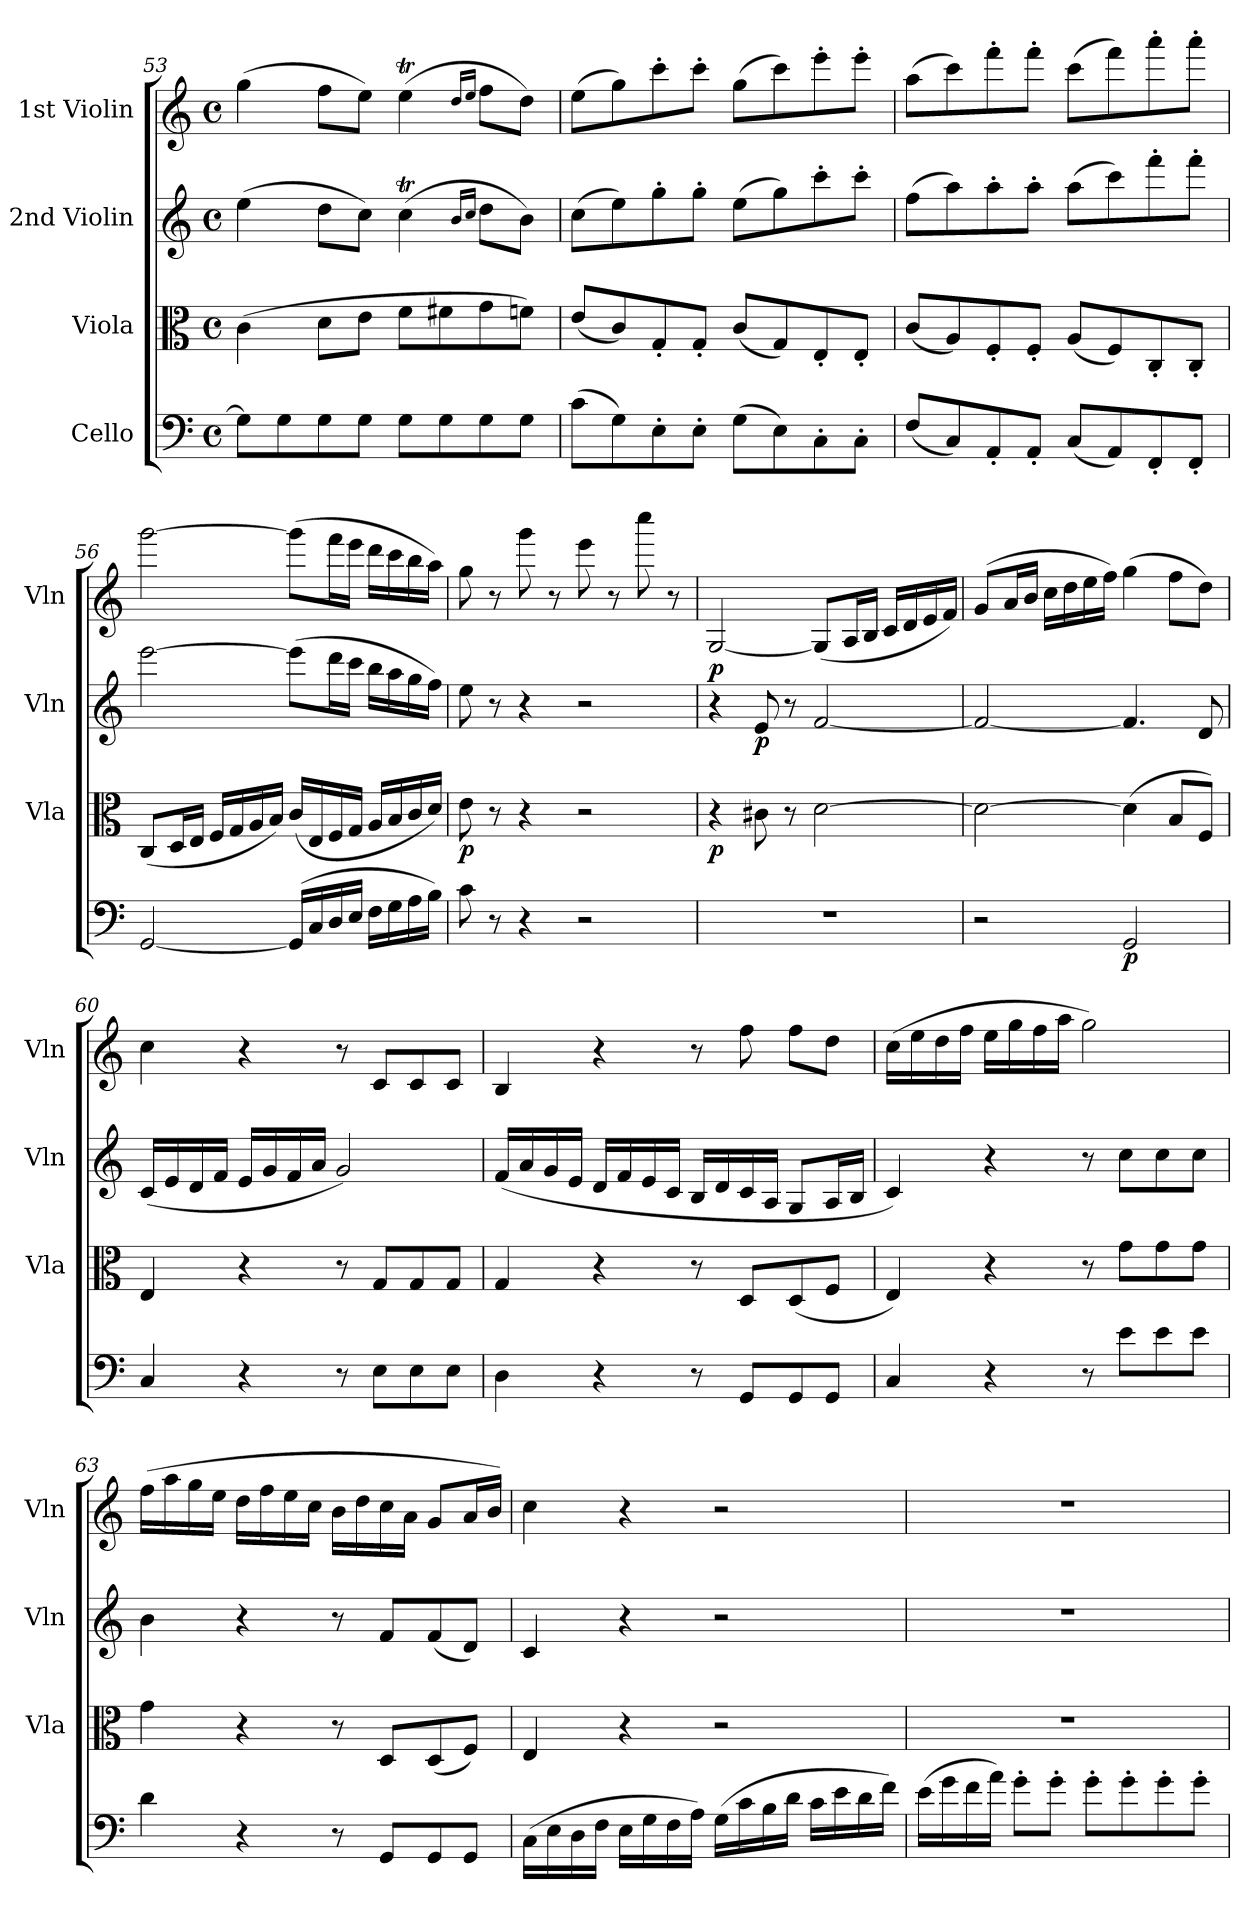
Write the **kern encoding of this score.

**kern	**dynam	**kern	**dynam	**kern	**dynam	**kern
*part4	*part4	*part3	*part3	*part2	*part2	*part1
*staff4	*staff4	*staff3	*staff3	*staff2	*staff2	*staff1
*I"Cello	*	*I"Viola	*	*I"2nd Violin	*	*I"1st Violin
*	*	*I'Vla	*	*I'Vln	*	*I'Vln
*clefF4	*	*clefC3	*	*clefG2	*	*clefG2
*k[]	*	*k[]	*	*k[]	*	*k[]
*M4/4	*	*M4/4	*	*M4/4	*	*M4/4
*met(c)	*	*met(c)	*	*met(c)	*	*met(c)
=53	=53	=53	=53	=53	=53	=53
8GL]	.	(4c	.	(4ee	.	(4gg
8G	.	.	.	.	.	.
8G	.	8dL	.	8ddL	.	8ffL
8GJ	.	8eJ	.	8ccJ)	.	8eeJ)
8GL	.	8fL	.	(4ccT	.	(4eet
8G	.	8f#X	.	.	.	.
.	.	.	.	16qqb/LL	.	16qqdd/LL
.	.	.	.	16qqcc/JJ	.	16qqee/JJ
8G	.	8g	.	8ddL	.	8ffL
8GJ	.	8fnJ)	.	8bJ)	.	8ddJ)
=54	=54	=54	=54	=54	=54	=54
(8cL	.	(8eL	.	(8ccL	.	(8eeL
8G)	.	8c)	.	8ee)	.	8gg)
8E'	.	8G'	.	8gg'	.	8ccc'
8E'J	.	8G'J	.	8gg'J	.	8ccc'J
(8GL	.	(8cL	.	(8eeL	.	(8ggL
8E)	.	8G)	.	8gg)	.	8ccc)
8C'	.	8E'	.	8ccc'	.	8eee'
8C'J	.	8E'J	.	8ccc'J	.	8eee'J
=55	=55	=55	=55	=55	=55	=55
(8FL	.	(8cL	.	(8ffL	.	(8aaL
8C)	.	8A)	.	8aa)	.	8ccc)
8AA'	.	8F'	.	8aa'	.	8fff'
8AA'J	.	8F'J	.	8aa'J	.	8fff'J
(8CL	.	(8AL	.	(8aaL	.	(8cccL
8AA)	.	8F)	.	8ccc)	.	8fff)
8FF'	.	8C'	.	8fff'	.	8aaa'
8FF'J	.	8C'J	.	8fff'J	.	8aaa'J
=56	=56	=56	=56	=56	=56	=56
[2GG	.	(8CL	.	[2eee	.	[2ggg
.	.	16DL	.	.	.	.
.	.	16EJJ	.	.	.	.
.	.	16FLL	.	.	.	.
.	.	16G	.	.	.	.
.	.	16A	.	.	.	.
.	.	16BJJ)	.	.	.	.
(16GGLL]	.	(16cLL	.	(8eeeL]	.	(8gggL]
16C	.	16E	.	.	.	.
16D	.	16F	.	16dddL	.	16fffL
16EJJ	.	16GJJ	.	16cccJJ	.	16eeeJJ
16FLL	.	16ALL	.	16bbLL	.	16dddLL
16G	.	16B	.	16aa	.	16ccc
16A	.	16c	.	16gg	.	16bb
16BJJ)	.	16dJJ)	.	16ffJJ)	.	16aaJJ)
=57	=57	=57	=57	=57	=57	=57
8c	.	8e	p	8ee	.	8gg
8r	.	8r	.	8r	.	8r
4r	.	4r	.	4r	.	8ggg
.	.	.	.	.	.	8r
2r	.	2r	.	2r	.	8eee
.	.	.	.	.	.	8r
.	.	.	.	.	.	8cccc
.	.	.	.	.	.	8r
=58	=58	=58	=58	=58	=58	=58
!	!	!	!	!	!LO:DY:a	!
1r	.	4r	p	4r	p	[2G
.	.	8c#X	.	8e	p	.
.	.	8r	.	8r	.	.
.	.	[2d	.	[2f	.	(8GL]
.	.	.	.	.	.	16AL
.	.	.	.	.	.	16BJJ
.	.	.	.	.	.	16cLL
.	.	.	.	.	.	16d
.	.	.	.	.	.	16e
.	.	.	.	.	.	16fJJ)
=59	=59	=59	=59	=59	=59	=59
2r	.	2d_	.	2f_	.	(8gL
.	.	.	.	.	.	16aL
.	.	.	.	.	.	16bJJ
.	.	.	.	.	.	16ccLL
.	.	.	.	.	.	16dd
.	.	.	.	.	.	16ee
.	.	.	.	.	.	16ffJJ)
2GG	p	(4d]	.	4.f]	.	(4gg
.	.	8BL	.	.	.	8ffL
.	.	8FJ)	.	8d	.	8ddJ)
=60	=60	=60	=60	=60	=60	=60
4C	.	4E	.	(16cLL	.	4cc
.	.	.	.	16e	.	.
.	.	.	.	16d	.	.
.	.	.	.	16fJJ	.	.
4r	.	4r	.	16eLL	.	4r
.	.	.	.	16g	.	.
.	.	.	.	16f	.	.
.	.	.	.	16aJJ	.	.
8r	.	8r	.	2g)	.	8r
8EL	.	8GL	.	.	.	8cL
8E	.	8G	.	.	.	8c
8EJ	.	8GJ	.	.	.	8cJ
=61	=61	=61	=61	=61	=61	=61
4D	.	4G	.	(16fLL	.	4B
.	.	.	.	16a	.	.
.	.	.	.	16g	.	.
.	.	.	.	16eJJ	.	.
4r	.	4r	.	16dLL	.	4r
.	.	.	.	16f	.	.
.	.	.	.	16e	.	.
.	.	.	.	16cJJ	.	.
8r	.	8r	.	16BLL	.	8r
.	.	.	.	16d	.	.
8GGL	.	8DL	.	16c	.	8ff
.	.	.	.	16AJJ	.	.
8GG	.	(8D	.	8GL	.	8ffL
8GGJ	.	8FJ	.	16AL	.	8ddJ
.	.	.	.	16BJJ	.	.
=62	=62	=62	=62	=62	=62	=62
4C	.	4E)	.	4c)	.	(16ccLL
.	.	.	.	.	.	16ee
.	.	.	.	.	.	16dd
.	.	.	.	.	.	16ffJJ
4r	.	4r	.	4r	.	16eeLL
.	.	.	.	.	.	16gg
.	.	.	.	.	.	16ff
.	.	.	.	.	.	16aaJJ
8r	.	8r	.	8r	.	2gg)
8eL	.	8gL	.	8ccL	.	.
8e	.	8g	.	8cc	.	.
8eJ	.	8gJ	.	8ccJ	.	.
=63	=63	=63	=63	=63	=63	=63
4d	.	4g	.	4b	.	(16ffLL
.	.	.	.	.	.	16aa
.	.	.	.	.	.	16gg
.	.	.	.	.	.	16eeJJ
4r	.	4r	.	4r	.	16ddLL
.	.	.	.	.	.	16ff
.	.	.	.	.	.	16ee
.	.	.	.	.	.	16ccJJ
8r	.	8r	.	8r	.	16bLL
.	.	.	.	.	.	16dd
8GGL	.	8DL	.	8fL	.	16cc
.	.	.	.	.	.	16aJJ
8GG	.	(8D	.	(8f	.	8gL
8GGJ	.	8FJ)	.	8dJ)	.	16aL
.	.	.	.	.	.	16bJJ)
=64	=64	=64	=64	=64	=64	=64
(16CLL	.	4E	.	4c	.	4cc
16E	.	.	.	.	.	.
16D	.	.	.	.	.	.
16FJJ	.	.	.	.	.	.
16ELL	.	4r	.	4r	.	4r
16G	.	.	.	.	.	.
16F	.	.	.	.	.	.
16AJJ)	.	.	.	.	.	.
(16GLL	.	2r	.	2r	.	2r
16c	.	.	.	.	.	.
16B	.	.	.	.	.	.
16dJJ	.	.	.	.	.	.
16cLL	.	.	.	.	.	.
16e	.	.	.	.	.	.
16d	.	.	.	.	.	.
16fJJ)	.	.	.	.	.	.
=65	=65	=65	=65	=65	=65	=65
(16eLL	.	1r	.	1r	.	1r
16g	.	.	.	.	.	.
16f	.	.	.	.	.	.
16aJJ)	.	.	.	.	.	.
8g'L	.	.	.	.	.	.
8g'J	.	.	.	.	.	.
8g'L	.	.	.	.	.	.
8g'	.	.	.	.	.	.
8g'	.	.	.	.	.	.
8g'J	.	.	.	.	.	.
=	=	=	=	=	=	=
*-	*-	*-	*-	*-	*-	*-
